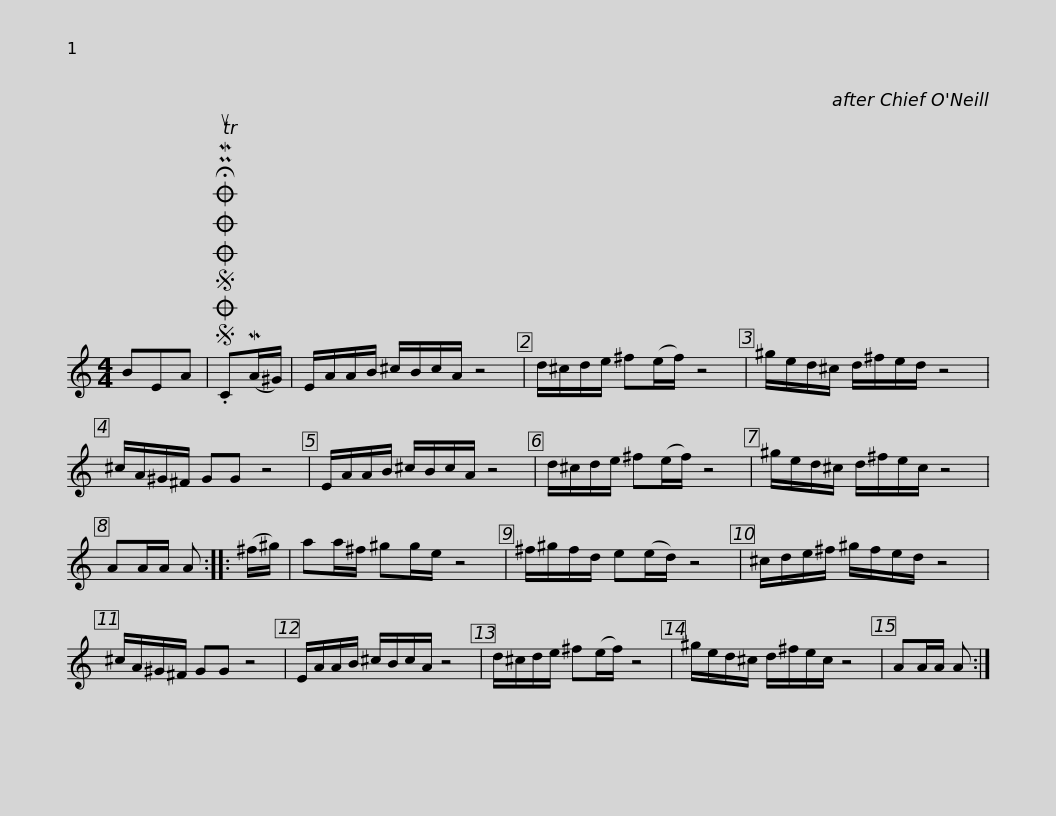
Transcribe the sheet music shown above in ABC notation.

X:1
L:1/8
M:4/4
I:linebreak $
K:C
V:1 treble
V:1
 BEA |SOSOOO .!fermata!PMTuC(MA/^G/) | E/A/A/B/ ^c/B/c/A/ z4 | d/^c/d/e/ ^f(e/f/) z4 | ^g/e/d/^c/ d/^f/e/d/ z4 | %5
 ^c/A/^G/^F/ GG z4 |$ E/A/A/B/ ^c/B/c/A/ z4 | d/^c/d/e/ ^f(e/f/) z4 | ^g/e/d/^c/ d/^f/e/c/ z4 | AA/A/ A :: %10
 (^f/^g/) | aa/^f/ ^gg/e/ z4 |$ ^f/^g/f/d/ e(e/d/) z4 | ^c/d/e/^f/ ^g/f/e/d/ z4 | ^c/A/^G/^F/ GG z4 | %15
 E/A/A/B/ ^c/B/c/A/ z4 | d/^c/d/e/ ^f(e/f/) z4 |$ ^g/e/d/^c/ d/^f/e/c/ z4 | AA/A/ A :| %19
